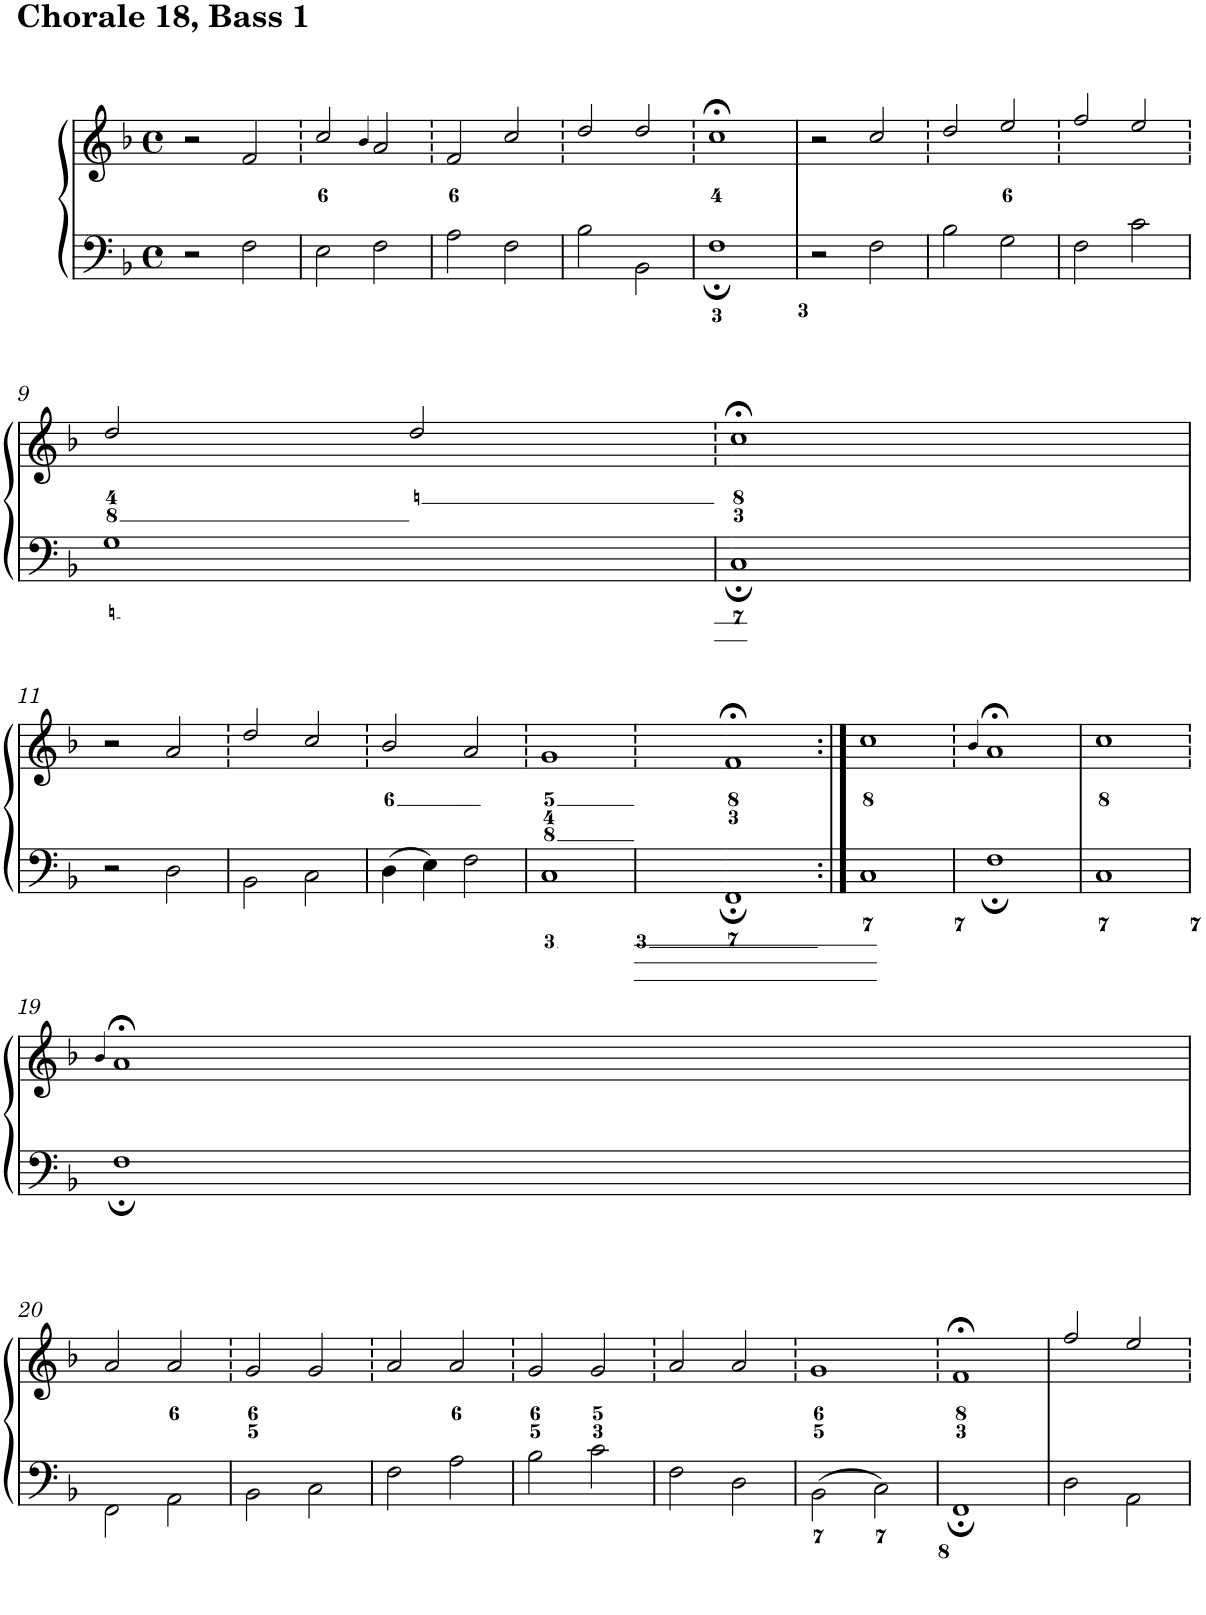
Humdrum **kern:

**kern	**kern
*part1	*part1
*staff2	*staff1
*I"Piano	*
*I'Pno.	*
*clefF4	*clefG2
*k[b-]	*k[b-]
*F:	*F:
*M4/4	*M4/4
*met(c)	*met(c)
=1	=1
2r	2r
2F\	2f/
=2	=2
2E\	2cc/
.	4qb-/
2F\	2a/
=3	=3
2A\	2f/
2F\	2cc/
=4	=4
2B-\	2dd/
2BB-\	2dd/
=5	=5
1F;	1cc;<
=6	=6
2r	2r
2F\	2cc/
=7	=7
2B-\	2dd/
2G\	2ee/
=8	=8
2F\	2ff/
2c\	2ee/
!!LO:LB:g=z
=9	=9
1G	2dd/
.	2dd/
=10	=10
1C;	1cc;<
!!LO:LB:g=z
=11	=11
2r	2r
2D\	2a/
=12	=12
2BB-\	2dd/
2C\	2cc/
=13	=13
4D\	2b-/
4E\	.
2F\	2a/
=14	=14
1C	1g
=15	=15
1FF;	1f;<
=16:|!	=16:|!
1C	1cc
=17	=17
.	4qb-/
1F;	1a;<
=18	=18
1C	1cc
!!LO:LB:g=z
=19	=19
.	4qb-/
1F;	1a;<
!!LO:LB:g=z
=20	=20
2FF\	2a/
2AA\	2a/
=21	=21
2BB-\	2g/
2C\	2g/
=22	=22
2F\	2a/
2A\	2a/
=23	=23
2B-\	2g/
2c\	2g/
=24	=24
2F\	2a/
2D\	2a/
=25	=25
2BB-\	1g
2C\	.
=26	=26
1FF;	1f;<
=27	=27
2D\	2ff/
2AA\	2ee/
=	=
*-	*-
